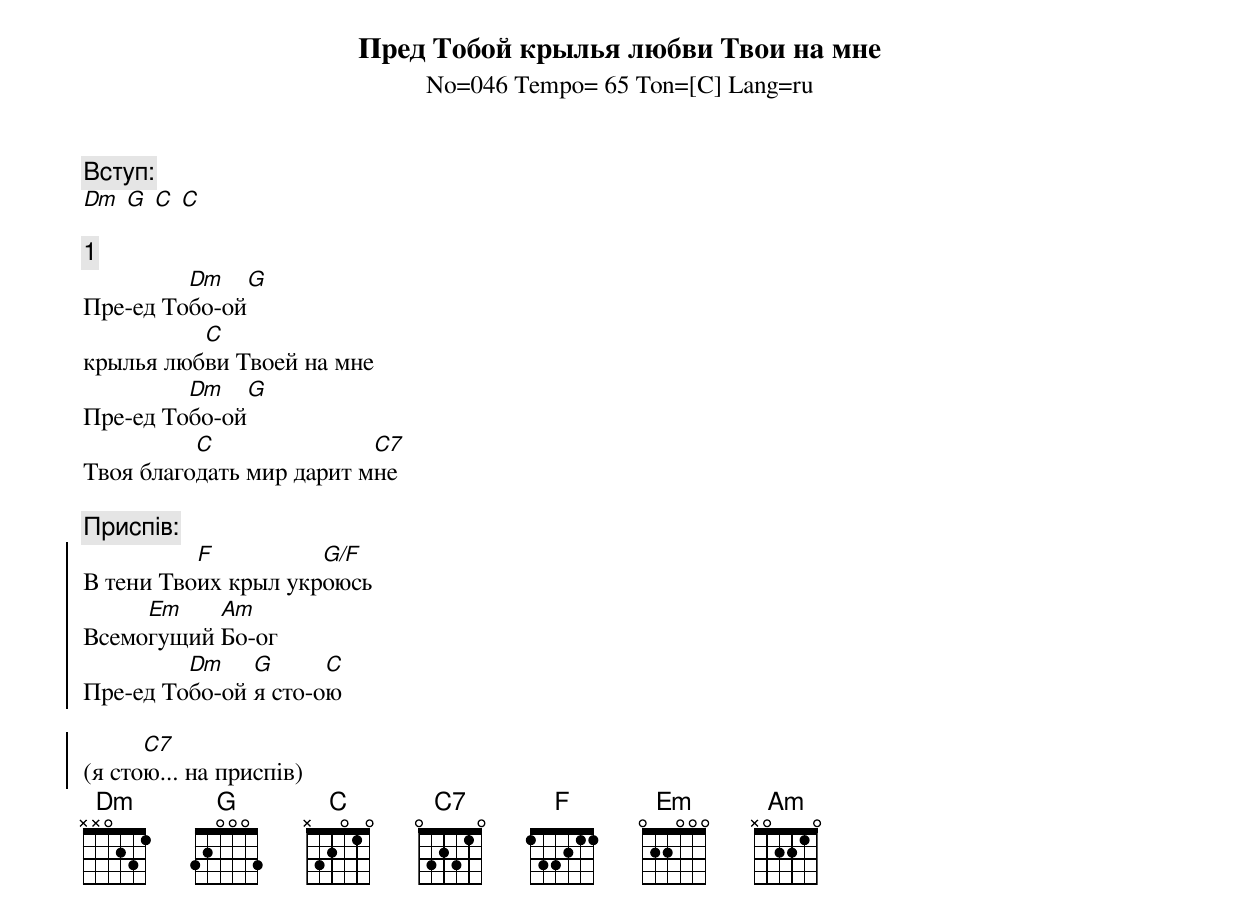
{title:Пред Тобой крылья любви Твои на мне}
{subtitle:No=046 Tempo= 65 Ton=[C] Lang=ru}

{c: Вступ:}
[Dm] [G] [C] [C]

{c: 1}
Пре-ед То[Dm]бо-ой[G]
крылья люб[C]ви Твоей на мне
Пре-ед То[Dm]бо-ой[G]
Твоя благо[C]дать мир дарит м[C7]не

{c: Приспів:}
{soc}
В тени Тво[F]их крыл укр[G/F]оюсь
Всемо[Em]гущий [Am]Бо-ог
Пре-ед То[Dm]бо-ой [G]я сто-о[C]ю

(я сто[C7]ю... на приспів)
{eoc}
